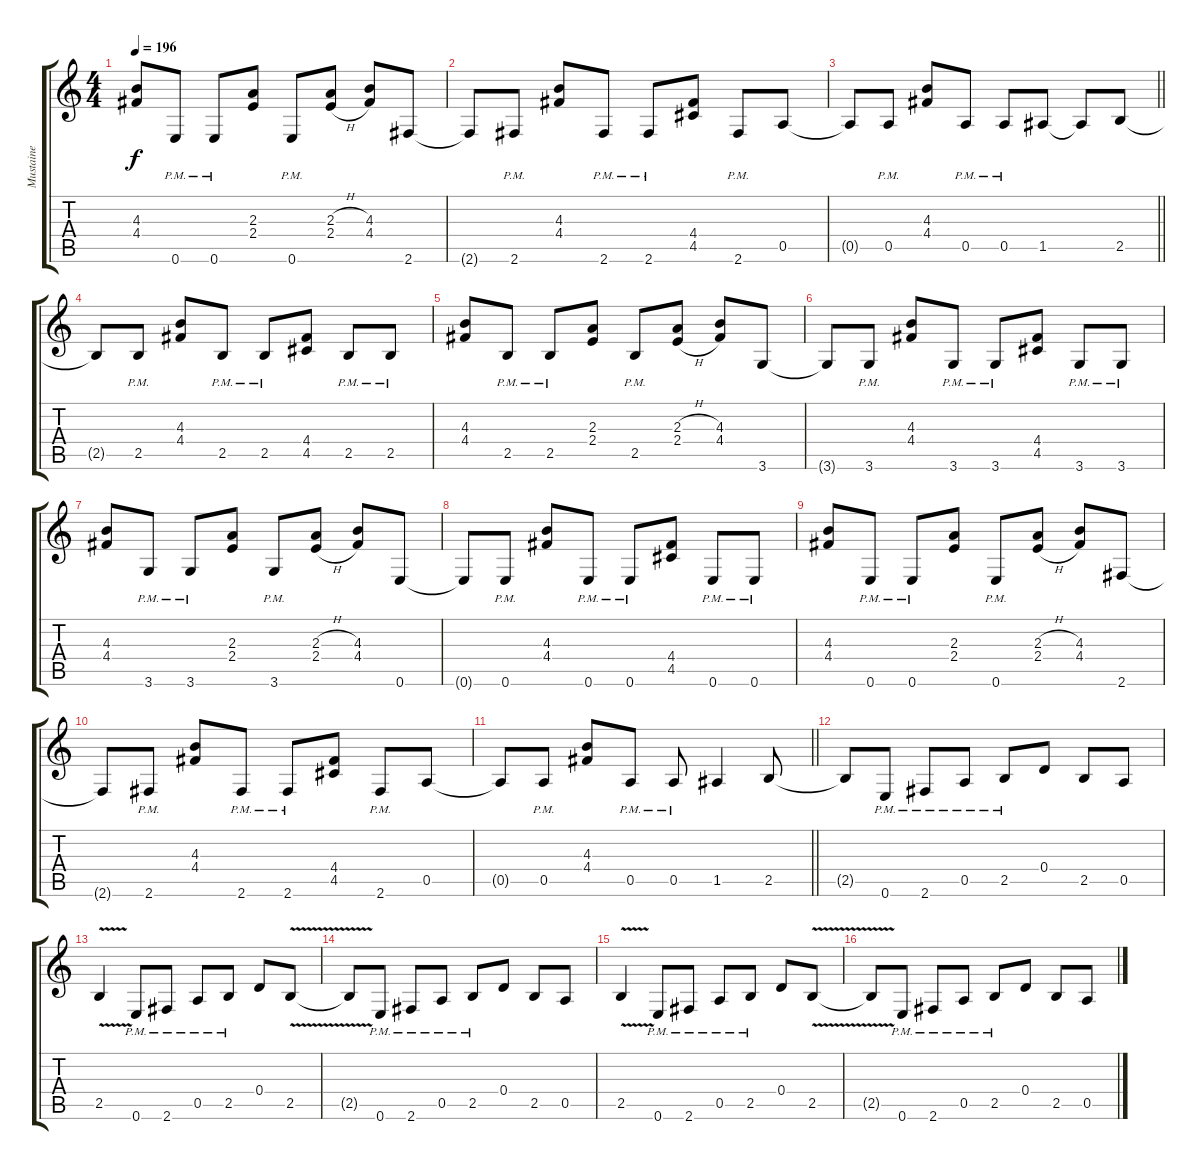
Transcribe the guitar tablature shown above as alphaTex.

\track ("Mustaine" "Mustaine") {instrument distortionguitar}
\staff {score tabs}
\tuning (E4 B3 G3 D3 A2 E2) {hide}
\ts (4 4)
\tempo 196
\clef g2
\ks c
(4.3 4.4).8{dy f} 0.6{pm}.8 0.6{pm}.8 (2.3 2.4).8 0.6{pm}.8 (2.3{h} 2.4{h}).8 (4.3 4.4).8 2.6.8 |
2.6{t}.8 2.6{pm}.8 (4.3 4.4).8 2.6{pm}.8 2.6{pm}.8 (4.4 4.5).8 2.6{pm}.8 0.5.8 |
\barLineRight lightlight
0.5{t}.8 0.5{pm}.8 (4.3 4.4).8 0.5{pm}.8 0.5{pm}.8 1.5.8 1.5{t}.8 2.5.8 |
2.5{t}.8 2.5{pm}.8 (4.3 4.4).8 2.5{pm}.8 2.5{pm}.8 (4.4 4.5).8 2.5{pm}.8 2.5{pm}.8 |
(4.3 4.4).8 2.5{pm}.8 2.5{pm}.8 (2.3 2.4).8 2.5{pm}.8 (2.3{h} 2.4{h}).8 (4.3 4.4).8 3.6.8 |
3.6{t}.8 3.6{pm}.8 (4.3 4.4).8 3.6{pm}.8 3.6{pm}.8 (4.4 4.5).8 3.6{pm}.8 3.6{pm}.8 |
(4.3 4.4).8 3.6{pm}.8 3.6{pm}.8 (2.3 2.4).8 3.6{pm}.8 (2.3{h} 2.4{h}).8 (4.3 4.4).8 0.6.8 |
0.6{t}.8 0.6{pm}.8 (4.3 4.4).8 0.6{pm}.8 0.6{pm}.8 (4.4 4.5).8 0.6{pm}.8 0.6{pm}.8 |
(4.3 4.4).8 0.6{pm}.8 0.6{pm}.8 (2.3 2.4).8 0.6{pm}.8 (2.3{h} 2.4{h}).8 (4.3 4.4).8 2.6.8 |
2.6{t}.8 2.6{pm}.8 (4.3 4.4).8 2.6{pm}.8 2.6{pm}.8 (4.4 4.5).8 2.6{pm}.8 0.5.8 |
\barLineRight lightlight
0.5{t}.8 0.5{pm}.8 (4.3 4.4).8 0.5{pm}.8 0.5{pm}.8 1.5.4 2.5.8 |
2.5{t}.8 0.6{pm}.8 2.6{pm}.8 0.5{pm}.8 2.5{pm}.8 0.4.8 2.5.8 0.5.8 |
2.5{v}.4 0.6{pm}.8 2.6{pm}.8 0.5{pm}.8 2.5{pm}.8 0.4.8 2.5{v}.8 |
2.5{t}.8 0.6{pm}.8 2.6{pm}.8 0.5{pm}.8 2.5{pm}.8 0.4.8 2.5.8 0.5.8 |
2.5{v}.4 0.6{pm}.8 2.6{pm}.8 0.5{pm}.8 2.5{pm}.8 0.4.8 2.5{v}.8 |
2.5{v t}.8 0.6{pm}.8 2.6{pm}.8 0.5{pm}.8 2.5{pm}.8 0.4.8 2.5.8 0.5.8
